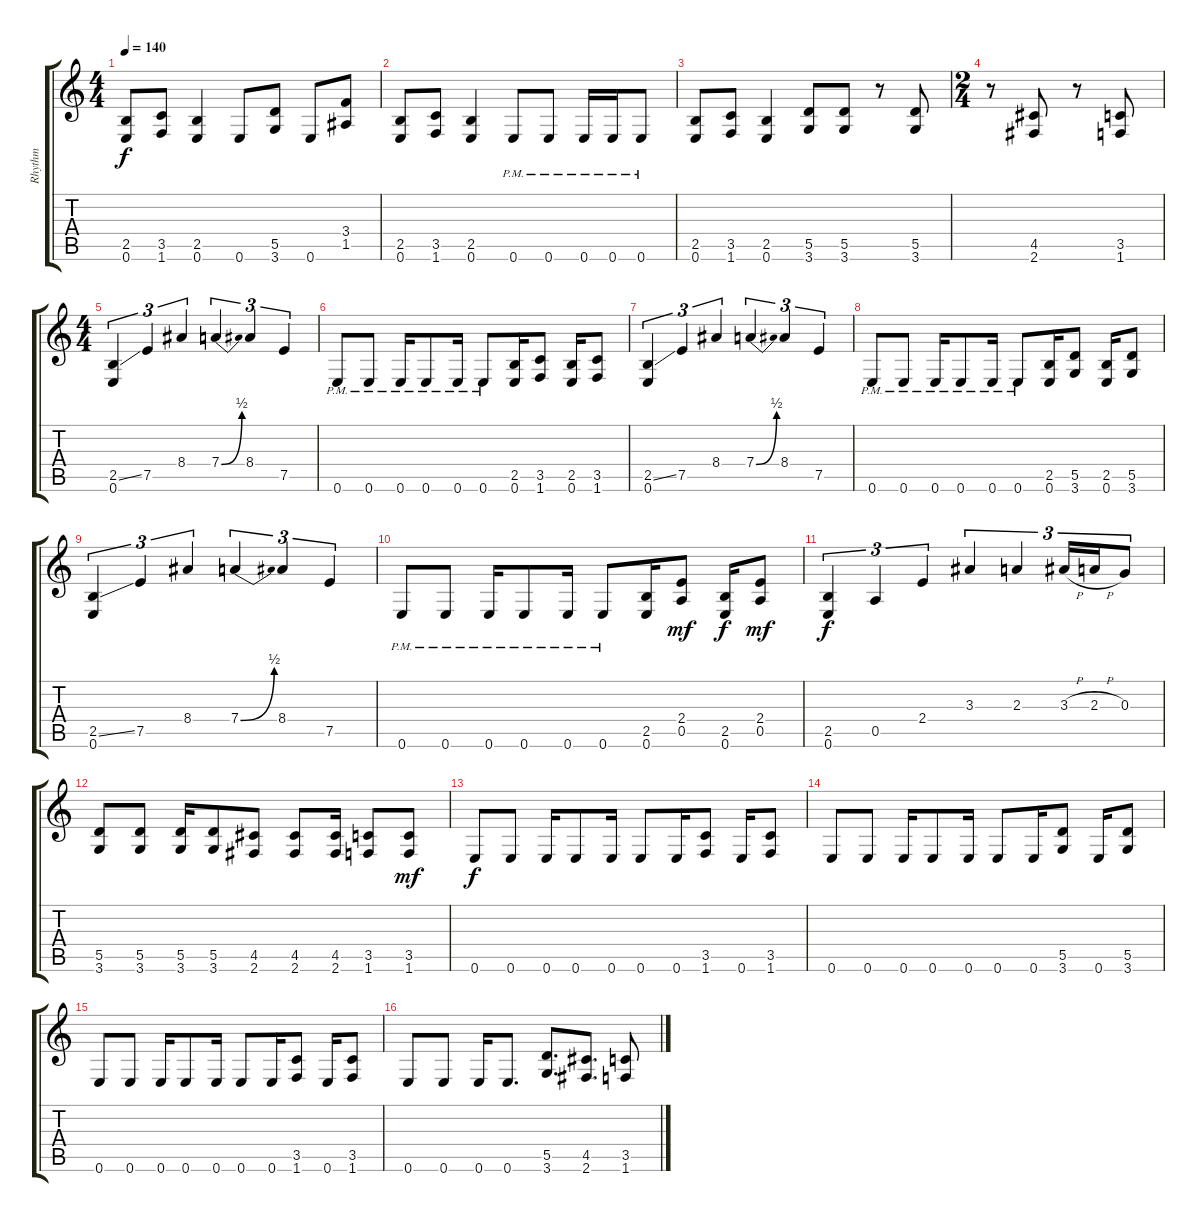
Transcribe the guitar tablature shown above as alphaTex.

\track ("Rhythm" "Rhythm") {instrument distortionguitar}
\staff {score tabs}
\tuning (E4 B3 G3 D3 A2 E2) {hide}
\ts (4 4)
\tempo 140
\clef g2
\ks c
(2.5 0.6).8{dy f} (3.5 1.6).8 (2.5 0.6).4 0.6.8 (5.5 3.6).8 0.6.8 (3.4 1.5).8 |
(2.5 0.6).8 (3.5 1.6).8 (2.5 0.6).4 0.6{pm}.8 0.6{pm}.8 0.6{pm}.16 0.6{pm}.16 0.6{pm}.8 |
(2.5 0.6).8 (3.5 1.6).8 (2.5 0.6).4 (5.5 3.6).8 (5.5 3.6).8 r.8 (5.5 3.6).8 |
\ts (2 4)
r.8 (4.5 2.6).8 r.8 (3.5 1.6).8 |
\ts (4 4)
(2.5{ss} 0.6).4{tu (3 2)} 7.5.4{tu (3 2)} 8.4.4{tu (3 2)} 7.4{be (bend 0 0 60 2)}.4{tu (3 2)} 8.4.4{tu (3 2)} 7.5.4{tu (3 2)} |
0.6{pm}.8 0.6{pm}.8 0.6{pm}.16 0.6{pm}.8 0.6{pm}.16 0.6{pm}.8 (2.5 0.6).16 (3.5 1.6).8 (2.5 0.6).16 (3.5 1.6).8 |
(2.5{ss} 0.6).4{tu (3 2)} 7.5.4{tu (3 2)} 8.4.4{tu (3 2)} 7.4{be (bend 0 0 60 2)}.4{tu (3 2)} 8.4.4{tu (3 2)} 7.5.4{tu (3 2)} |
0.6{pm}.8 0.6{pm}.8 0.6{pm}.16 0.6{pm}.8 0.6{pm}.16 0.6{pm}.8 (2.5 0.6).16 (5.5 3.6).8 (2.5 0.6).16 (5.5 3.6).8 |
(2.5{ss} 0.6).4{tu (3 2)} 7.5.4{tu (3 2)} 8.4.4{tu (3 2)} 7.4{be (bend 0 0 60 2)}.4{tu (3 2)} 8.4.4{tu (3 2)} 7.5.4{tu (3 2)} |
0.6{pm}.8 0.6{pm}.8 0.6{pm}.16 0.6{pm}.8 0.6{pm}.16 0.6{pm}.8 (2.5 0.6).16 (2.4 0.5).8{dy mf} (2.5 0.6).16{dy f} (2.4 0.5).8{dy mf} |
(2.5 0.6).4{tu (3 2) dy f} 0.5.4{tu (3 2)} 2.4.4{tu (3 2)} 3.3.4{tu (3 2)} 2.3.4{tu (3 2)} 3.3{h}.16{tu (3 2)} 2.3{h}.16{tu (3 2)} 0.3.8{tu (3 2)} |
(5.5 3.6).8 (5.5 3.6).8 (5.5 3.6).16 (5.5 3.6).8 (4.5 2.6).8 (4.5 2.6).8 (4.5 2.6).16 (3.5 1.6).8 (3.5 1.6).8{dy mf} |
0.6.8{dy f} 0.6.8 0.6.16 0.6.8 0.6.16 0.6.8 0.6.16 (3.5 1.6).8 0.6.16 (3.5 1.6).8 |
0.6.8 0.6.8 0.6.16 0.6.8 0.6.16 0.6.8 0.6.16 (5.5 3.6).8 0.6.16 (5.5 3.6).8 |
0.6.8 0.6.8 0.6.16 0.6.8 0.6.16 0.6.8 0.6.16 (3.5 1.6).8 0.6.16 (3.5 1.6).8 |
0.6.8 0.6.8 0.6.16 0.6.8{d} (5.5 3.6).8{d} (4.5 2.6).8{d} (3.5 1.6).8
